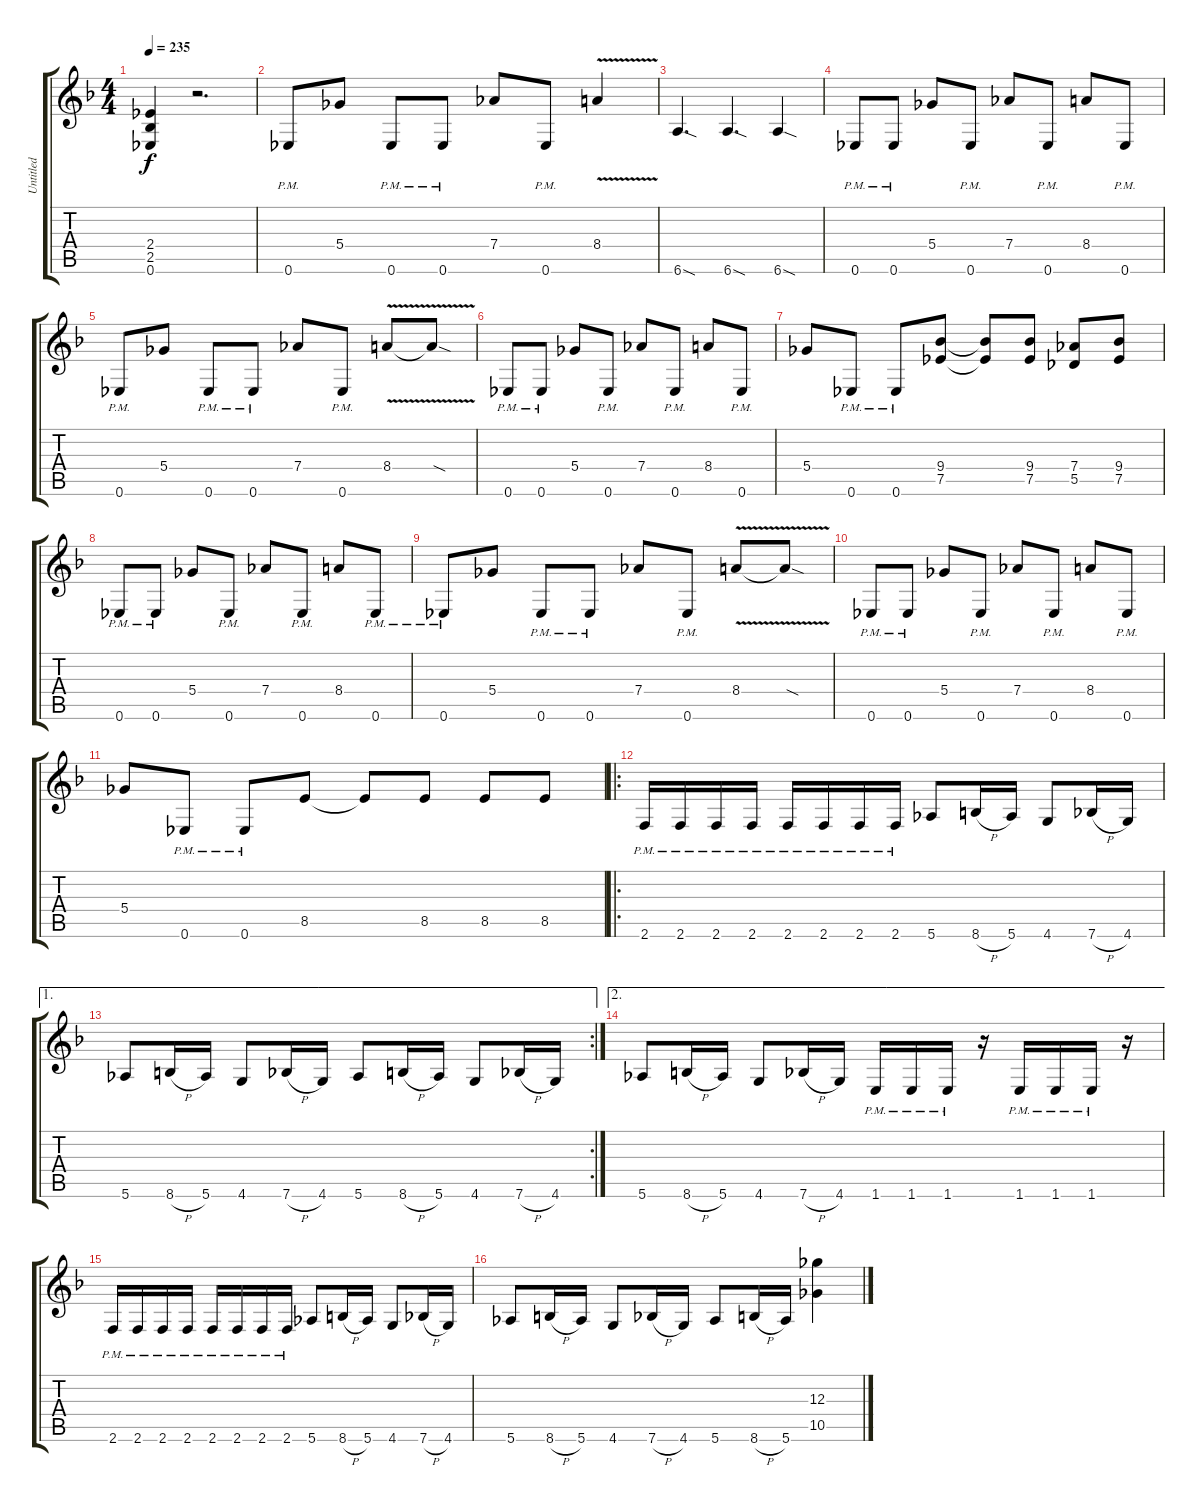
\track ("Untitled" "Untitled") {instrument distortionguitar}
\staff {score tabs}
\tuning (Eb4 Bb3 Gb3 Db3 Ab2 Eb2) {hide}
\ts (4 4)
\tempo 235
\clef g2
\ks f
(2.4 2.5 0.6).4{dy f instrument distortionguitar} r.2{d} |
0.6{pm}.8 5.4.8 0.6{pm}.8 0.6{pm}.8 7.4.8 0.6{pm}.8 8.4{v}.4 |
6.6{sod}.4{d} 6.6{sod}.4{d} 6.6{sod}.4 |
0.6{pm}.8 0.6{pm}.8 5.4.8 0.6{pm}.8 7.4.8 0.6{pm}.8 8.4.8 0.6{pm}.8 |
0.6{pm}.8 5.4.8 0.6{pm}.8 0.6{pm}.8 7.4.8 0.6{pm}.8 8.4{v}.8 8.4{sod t}.8 |
0.6{pm}.8 0.6{pm}.8 5.4.8 0.6{pm}.8 7.4.8 0.6{pm}.8 8.4.8 0.6{pm}.8 |
5.4.8 0.6{pm}.8 0.6{pm}.8 (9.4 7.5).8 (9.4{t} 7.5{t}).8 (9.4 7.5).8 (7.4 5.5).8 (9.4 7.5).8 |
0.6{pm}.8 0.6{pm}.8 5.4.8 0.6{pm}.8 7.4.8 0.6{pm}.8 8.4.8 0.6{pm}.8 |
0.6{pm}.8 5.4.8 0.6{pm}.8 0.6{pm}.8 7.4.8 0.6{pm}.8 8.4{v}.8 8.4{sod t}.8 |
0.6{pm}.8 0.6{pm}.8 5.4.8 0.6{pm}.8 7.4.8 0.6{pm}.8 8.4.8 0.6{pm}.8 |
5.4.8 0.6{pm}.8 0.6{pm}.8 8.5.8 8.5{t}.8 8.5.8 8.5.8 8.5.8 |
\ro
2.6{pm}.16 2.6{pm}.16 2.6{pm}.16 2.6{pm}.16 2.6{pm}.16 2.6{pm}.16 2.6{pm}.16 2.6{pm}.16 5.6.8 8.6{h}.16 5.6.16 4.6.8 7.6{h}.16 4.6.16 |
\ae 1
\rc 2
5.6.8 8.6{h}.16 5.6.16 4.6.8 7.6{h}.16 4.6.16 5.6.8 8.6{h}.16 5.6.16 4.6.8 7.6{h}.16 4.6.16 |
\ae 2
5.6.8 8.6{h}.16 5.6.16 4.6.8 7.6{h}.16 4.6.16 1.6{pm}.16 1.6{pm}.16 1.6{pm}.16 r.16 1.6{pm}.16 1.6{pm}.16 1.6{pm}.16 r.16 |
2.6{pm}.16 2.6{pm}.16 2.6{pm}.16 2.6{pm}.16 2.6{pm}.16 2.6{pm}.16 2.6{pm}.16 2.6{pm}.16 5.6.8 8.6{h}.16 5.6.16 4.6.8 7.6{h}.16 4.6.16 |
5.6.8 8.6{h}.16 5.6.16 4.6.8 7.6{h}.16 4.6.16 5.6.8 8.6{h}.16 5.6.16 (12.3 10.5).4
